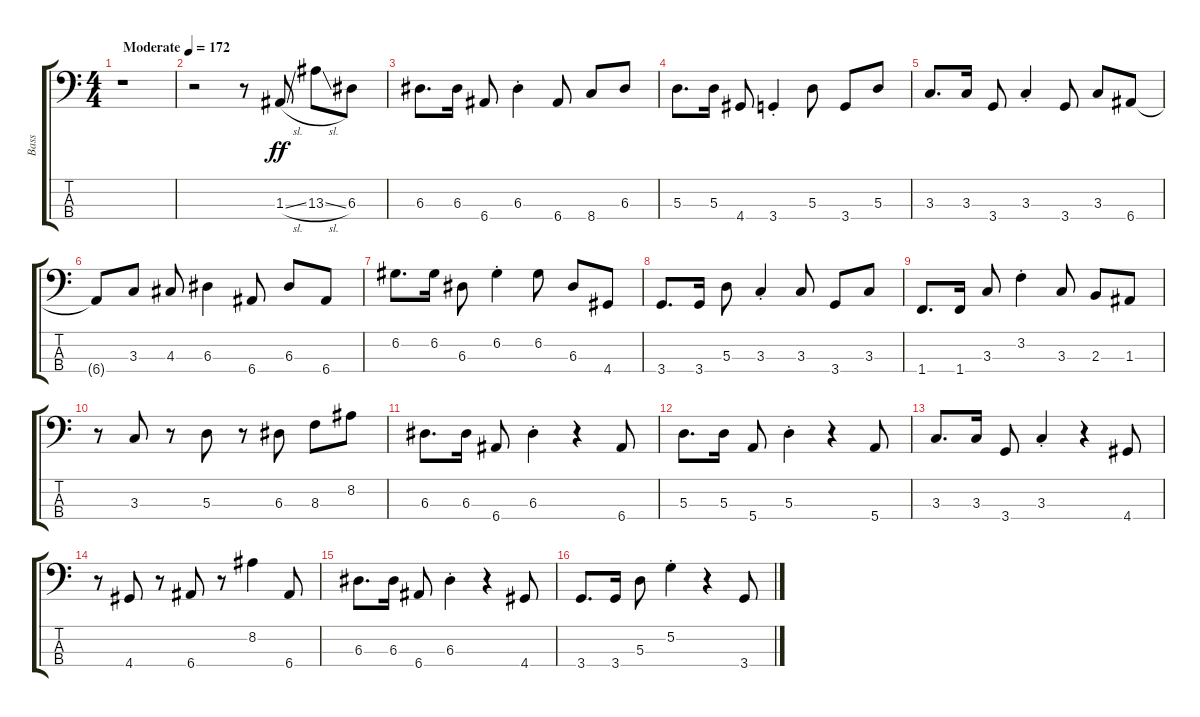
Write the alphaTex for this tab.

\track ("Bass" "Bass") {instrument electricbassfinger}
\staff {score tabs}
\tuning (G2 D2 A1 E1) {hide}
\ts (4 4)
\tempo (172 "Moderate")
\clef f4
\ks c
r.1{dy ff instrument electricbassfinger} |
r.2 r.8 1.3{sl}.8 13.3{sl}.8 6.3.8 |
6.3.8{d} 6.3.16 6.4.8 6.3{st}.4 6.4.8 8.4.8 6.3.8 |
5.3.8{d} 5.3.16 4.4.8 3.4{st}.4 5.3.8 3.4.8 5.3.8 |
3.3.8{d} 3.3.16 3.4.8 3.3{st}.4 3.4.8 3.3.8 6.4.8 |
6.4{t}.8 3.3.8 4.3.8 6.3.4 6.4.8 6.3.8 6.4.8 |
6.2.8{d} 6.2.16 6.3.8 6.2{st}.4 6.2.8 6.3.8 4.4.8 |
3.4.8{d} 3.4.16 5.3.8 3.3{st}.4 3.3.8 3.4.8 3.3.8 |
1.4.8{d} 1.4.16 3.3.8 3.2{st}.4 3.3.8 2.3.8 1.3.8 |
r.8 3.3.8 r.8 5.3.8 r.8 6.3.8 8.3.8 8.2.8 |
6.3.8{d} 6.3.16 6.4.8 6.3{st}.4 r.4 6.4.8 |
5.3.8{d} 5.3.16 5.4.8 5.3{st}.4 r.4 5.4.8 |
3.3.8{d} 3.3.16 3.4.8 3.3{st}.4 r.4 4.4.8 |
r.8 4.4.8 r.8 6.4.8 r.8 8.2.4 6.4.8 |
6.3.8{d} 6.3.16 6.4.8 6.3{st}.4 r.4 4.4.8 |
3.4.8{d} 3.4.16 5.3.8 5.2{st}.4 r.4 3.4.8
